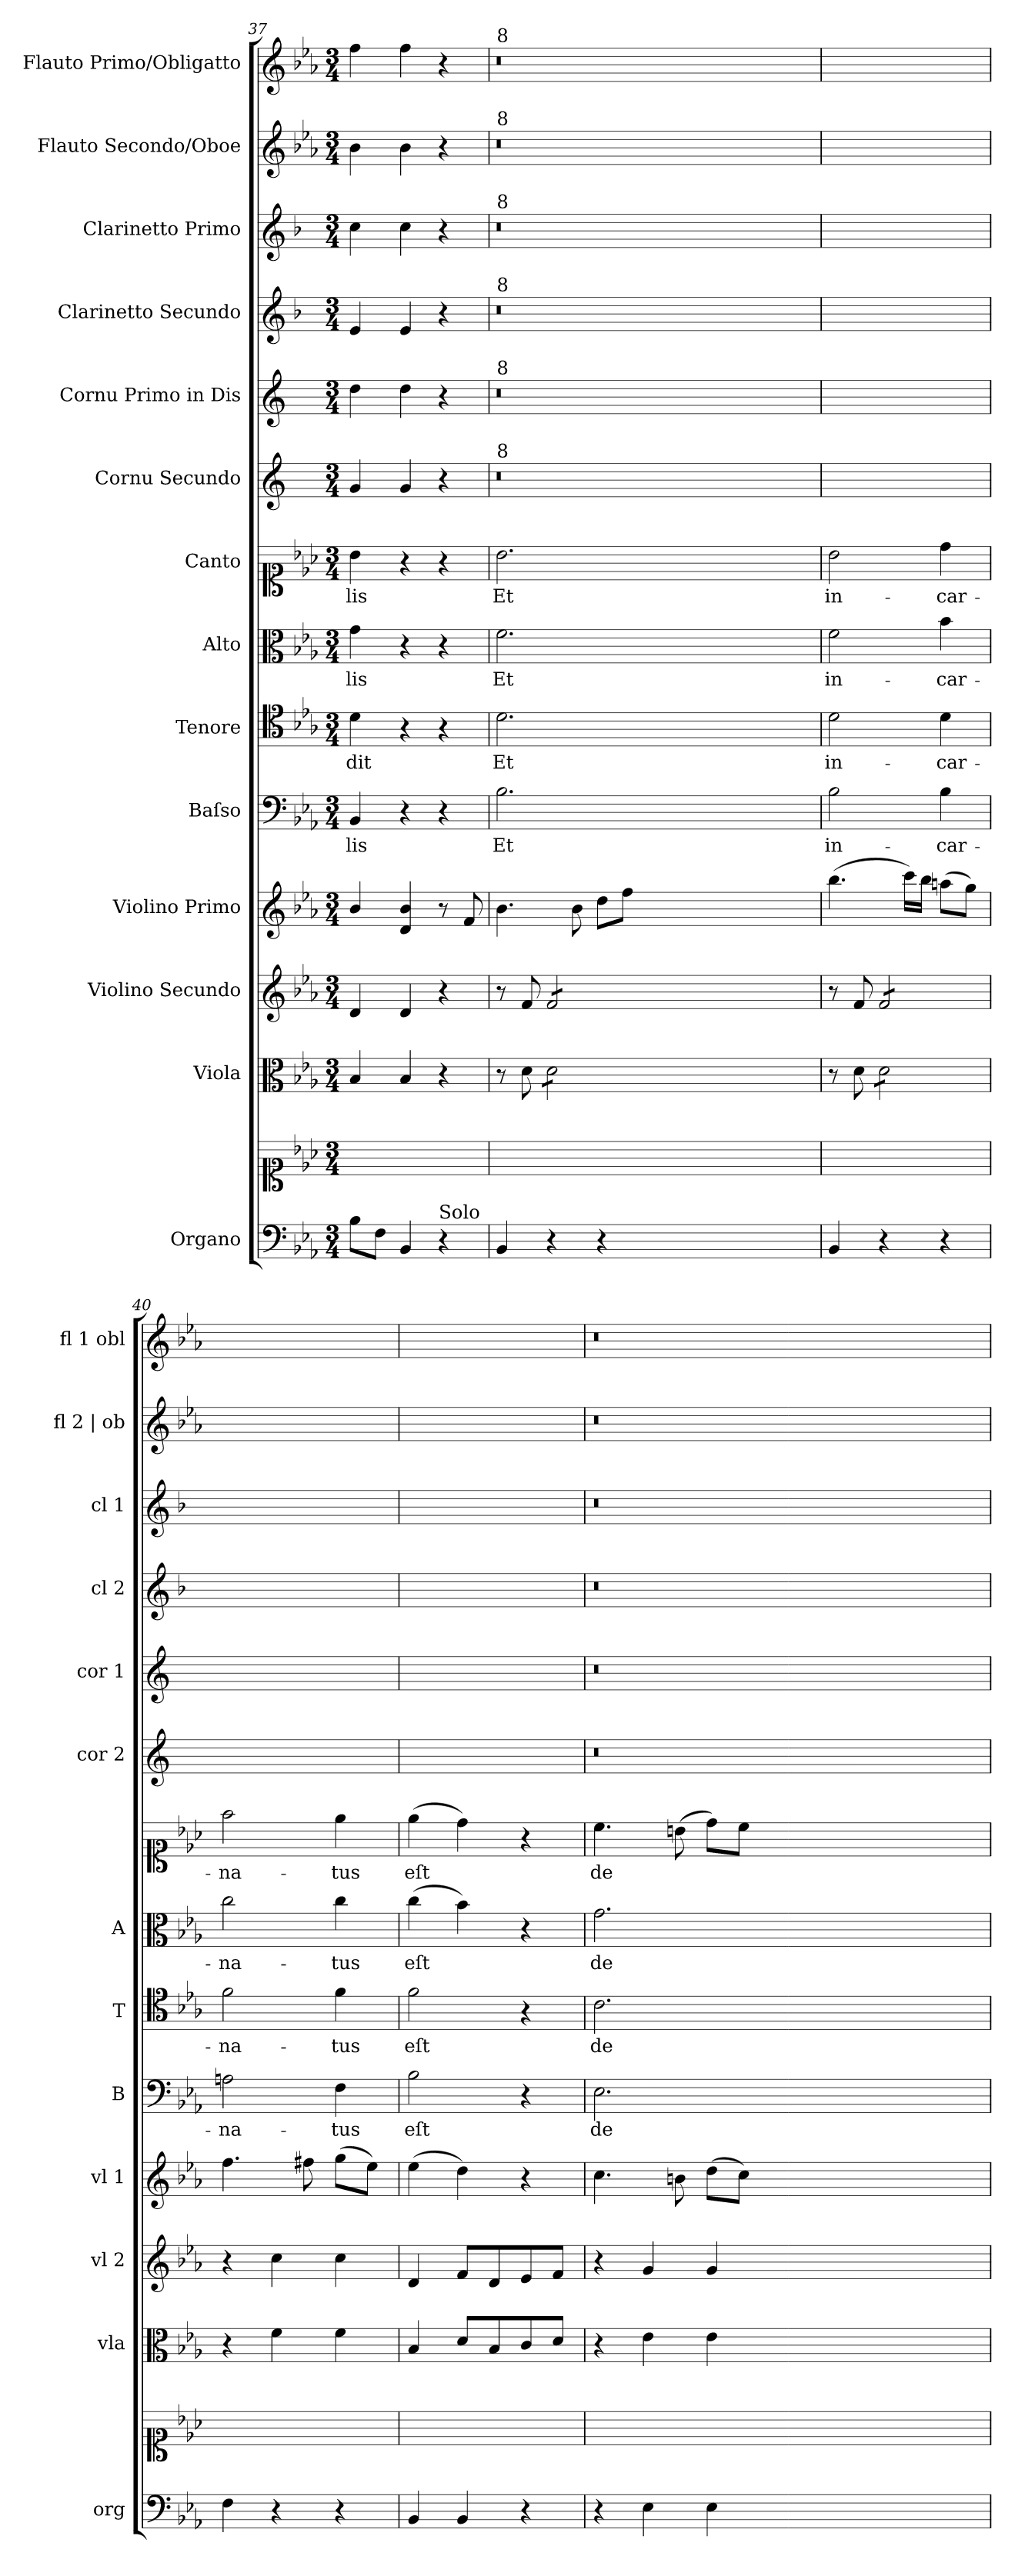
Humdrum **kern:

**kern	**kern	**kern	**kern	**dynam	**kern	**dynam	**kern	**text	**kern	**text	**kern	**text	**kern	**text	**kern	**kern	**kern	**kern	**kern	**kern
*part14	*part14	*part13	*part12	*part12	*part11	*part11	*part10	*part10	*part9	*part9	*part8	*part8	*part7	*part7	*part6	*part5	*part4	*part3	*part2	*part1
*staff15	*staff14	*staff13	*staff12	*staff12	*staff11	*staff11	*staff10	*staff10	*staff9	*staff9	*staff8	*staff8	*staff7	*staff7	*staff6	*staff5	*staff4	*staff3	*staff2	*staff1
*I"Organo	*	*I"Viola	*I"Violino Secundo	*	*I"Violino Primo	*	*I"Baſso	*	*I"Tenore	*	*I"Alto	*	*I"Canto	*	*I"Cornu Secundo	*I"Cornu Primo in Dis	*I"Clarinetto Secundo	*I"Clarinetto Primo	*I"Flauto Secondo/Oboe	*I"Flauto Primo/Obligatto
*I'org	*	*I'vla	*I'vl 2	*	*I'vl 1	*	*I'B	*	*I'T	*	*I'A	*	*	*	*I'cor 2	*I'cor 1	*I'cl 2	*I'cl 1	*I'fl 2 | ob	*I'fl 1 obl
*clefF4	*clefC1	*clefC3	*clefG2	*	*clefG2	*	*clefF4	*	*clefC4	*	*clefC3	*	*clefC1	*	*clefG2	*clefG2	*clefG2	*clefG2	*clefG2	*clefG2
*	*	*	*	*	*	*	*	*	*	*	*	*	*	*	*ITrd-2c-3	*ITrd-2c-3	*ITrd1c2	*ITrd1c2	*	*
*k[b-e-a-]	*k[b-e-a-]	*k[b-e-a-]	*k[b-e-a-]	*	*k[b-e-a-]	*	*k[b-e-a-]	*	*k[b-e-a-]	*	*k[b-e-a-]	*	*k[b-e-a-]	*	*k[b-e-a-]	*k[b-e-a-]	*k[b-e-a-]	*k[b-e-a-]	*k[b-e-a-]	*k[b-e-a-]
*E-:	*E-:	*E-:	*E-:	*	*E-:	*	*E-:	*	*E-:	*	*E-:	*	*E-:	*	*E-:	*E-:	*E-:	*E-:	*E-:	*E-:
*M3/4	*M3/4	*M3/4	*M3/4	*	*M3/4	*	*M3/4	*	*M3/4	*	*M3/4	*	*M3/4	*	*M3/4	*M3/4	*M3/4	*M3/4	*M3/4	*M3/4
=37	=37	=37	=37	=37	=37	=37	=37	=37	=37	=37	=37	=37	=37	=37	=37	=37	=37	=37	=37	=37
8B-\L	2.ryy	4B-/	4d/	.	4b-/	.	4BB-/	-lis	4d\	-dit	4g\	-lis	4b-\	-lis	4b-/	4ff\	4d/	4b-\	4b-\	4ff\
8F\J	.	.	.	.	.	.	.	.	.	.	.	.	.	.	.	.	.	.	.	.
4BB-/	.	4B-/	4d/	.	4d/ 4b-/	.	4r	.	4r	.	4r	.	4r	.	4b-/	4ff\	4d/	4b-\	4b-\	4ff\
!LO:TX:a:t=Solo	!	!	!	!	!	!	!	!	!	!	!	!	!	!	!	!	!	!	!	!
4r	.	4r	4r	.	8r	.	4r	.	4r	.	4r	.	4r	.	4r	4r	4r	4r	4r	4r
!	!	!	!	!	!	!LO:DY:a	!	!	!	!	!	!	!	!	!	!	!	!	!	!
.	.	.	.	.	8f/	pio	.	.	.	.	.	.	.	.	.	.	.	.	.	.
=38	=38	=38	=38	=38	=38	=38	=38	=38	=38	=38	=38	=38	=38	=38	=38	=38	=38	=38	=38	=38
!	!	!	!	!	!	!	!	!	!	!	!	!	!	!	!	!	!	!	!	!LO:TX:a:t=8
!	!	!	!	!	!	!	!	!	!	!	!	!	!	!	!	!	!	!	!LO:TX:a:t=8	!
!	!	!	!	!	!	!	!	!	!	!	!	!	!	!	!	!	!	!LO:TX:a:t=8	!	!
!	!	!	!	!	!	!	!	!	!	!	!	!	!	!	!	!	!LO:TX:a:t=8	!	!	!
!	!	!	!	!	!	!	!	!	!	!	!	!	!	!	!	!LO:TX:a:t=8	!	!	!	!
!	!	!	!	!	!	!	!	!	!	!	!	!	!	!	!LO:TX:a:t=8	!	!	!	!	!
4BB-/	2.ryy	8r	8r	.	4.b-\	.	2.B-\	Et	2.d\	Et	2.f\	Et	2.b-\	Et	0.r	0.r	0.r	0.r	0.r	0.r
!	!	!	!	!LO:DY:a:rj	!	!	!	!	!	!	!	!	!	!	!	!	!	!	!	!
.	.	8d\	8f/	pio	.	.	.	.	.	.	.	.	.	.	.	.	.	.	.	.
*	*	*tremolo	*	*	*	*	*	*	*	*	*	*	*	*	*	*	*	*	*	*
*	*	*	*tremolo	*	*	*	*	*	*	*	*	*	*	*	*	*	*	*	*	*
4r	.	8d\L	8f/L	.	.	.	.	.	.	.	.	.	.	.	.	.	.	.	.	.
.	.	8d\	8f/	.	8b-\	.	.	.	.	.	.	.	.	.	.	.	.	.	.	.
4r	.	8d\	8f/	.	8dd\L	.	.	.	.	.	.	.	.	.	.	.	.	.	.	.
.	.	8d\J	8f/J	.	8ff\J	.	.	.	.	.	.	.	.	.	.	.	.	.	.	.
*	*	*	*Xtremolo	*	*	*	*	*	*	*	*	*	*	*	*	*	*	*	*	*
*	*	*Xtremolo	*	*	*	*	*	*	*	*	*	*	*	*	*	*	*	*	*	*
0ryy	0ryy	0ryy	0ryy	.	0ryy	.	0ryy	.	0ryy	.	0ryy	.	0ryy	.	.	.	.	.	.	.
4ryy	4ryy	4ryy	4ryy	.	4ryy	.	4ryy	.	4ryy	.	4ryy	.	4ryy	.	.	.	.	.	.	.
=39	=39	=39	=39	=39	=39	=39	=39	=39	=39	=39	=39	=39	=39	=39	=39	=39	=39	=39	=39	=39
4BB-/	2.ryy	8r	8r	.	(>4.bb-\	.	2B-\	in-	2d\	in-	2f\	in-	2b-\	in-	2.ryy	2.ryy	2.ryy	2.ryy	2.ryy	2.ryy
.	.	8d\	8f/	.	.	.	.	.	.	.	.	.	.	.	.	.	.	.	.	.
*	*	*tremolo	*	*	*	*	*	*	*	*	*	*	*	*	*	*	*	*	*	*
*	*	*	*tremolo	*	*	*	*	*	*	*	*	*	*	*	*	*	*	*	*	*
4r	.	8d\L	8f/L	.	.	.	.	.	.	.	.	.	.	.	.	.	.	.	.	.
.	.	8d\	8f/	.	16ccc\LL)	.	.	.	.	.	.	.	.	.	.	.	.	.	.	.
.	.	.	.	.	16bb-\JJ	.	.	.	.	.	.	.	.	.	.	.	.	.	.	.
4r	.	8d\	8f/	.	(>8aan\L	.	4B-\	-car-	4d\	-car-	4b-\	-car-	4dd\	-car-	.	.	.	.	.	.
.	.	8d\J	8f/J	.	8gg\J)	.	.	.	.	.	.	.	.	.	.	.	.	.	.	.
*	*	*	*Xtremolo	*	*	*	*	*	*	*	*	*	*	*	*	*	*	*	*	*
*	*	*Xtremolo	*	*	*	*	*	*	*	*	*	*	*	*	*	*	*	*	*	*
=40	=40	=40	=40	=40	=40	=40	=40	=40	=40	=40	=40	=40	=40	=40	=40	=40	=40	=40	=40	=40
4F\	2.ryy	4r	4r	.	4.ff\	.	2An\	-na-	2f\	-na-	2cc\	-na-	2ff\	-na-	2.ryy	2.ryy	2.ryy	2.ryy	2.ryy	2.ryy
4r	.	4f\	4cc\	.	.	.	.	.	.	.	.	.	.	.	.	.	.	.	.	.
.	.	.	.	.	8ff#X\	.	.	.	.	.	.	.	.	.	.	.	.	.	.	.
4r	.	4f\	4cc\	.	(>8gg\L	.	4F\	-tus	4f\	-tus	4cc\	-tus	4ee-\	-tus	.	.	.	.	.	.
.	.	.	.	.	8ee-\J)	.	.	.	.	.	.	.	.	.	.	.	.	.	.	.
=41	=41	=41	=41	=41	=41	=41	=41	=41	=41	=41	=41	=41	=41	=41	=41	=41	=41	=41	=41	=41
4BB-/	2.ryy	4B-/	4d/	.	(>4ee-\	.	2B-\	eſt	2f\	eſt	(>4cc\	eſt	(>4ee-\	eſt	2.ryy	2.ryy	2.ryy	2.ryy	2.ryy	2.ryy
4BB-/	.	8d/L	8f/L	.	4dd\)	.	.	.	.	.	4b-\)	.	4dd\)	.	.	.	.	.	.	.
.	.	8B-/	8d/	.	.	.	.	.	.	.	.	.	.	.	.	.	.	.	.	.
4r	.	8c/	8e-/	.	4r	.	4r	.	4r	.	4r	.	4r	.	.	.	.	.	.	.
.	.	8d/J	8f/J	.	.	.	.	.	.	.	.	.	.	.	.	.	.	.	.	.
=42	=42	=42	=42	=42	=42	=42	=42	=42	=42	=42	=42	=42	=42	=42	=42	=42	=42	=42	=42	=42
4r	2.ryy	4r	4r	.	4.cc\	.	2.E-\	de	2.c\	de	2.g\	de	4.cc\	de	0.r	0.r	0.r	0.r	0.r	0.r
4E-\	.	4e-\	4g/	.	.	.	.	.	.	.	.	.	.	.	.	.	.	.	.	.
.	.	.	.	.	8bn\	.	.	.	.	.	.	.	(>8bn\	.	.	.	.	.	.	.
4E-\	.	4e-\	4g/	.	(>8dd\L	.	.	.	.	.	.	.	8dd\L)	.	.	.	.	.	.	.
.	.	.	.	.	8cc\J)	.	.	.	.	.	.	.	8cc\J	.	.	.	.	.	.	.
0ryy	0ryy	0ryy	0ryy	.	0ryy	.	0ryy	.	0ryy	.	0ryy	.	0ryy	.	.	.	.	.	.	.
4ryy	4ryy	4ryy	4ryy	.	4ryy	.	4ryy	.	4ryy	.	4ryy	.	4ryy	.	.	.	.	.	.	.
=	=	=	=	=	=	=	=	=	=	=	=	=	=	=	=	=	=	=	=	=
*-	*-	*-	*-	*-	*-	*-	*-	*-	*-	*-	*-	*-	*-	*-	*-	*-	*-	*-	*-	*-
